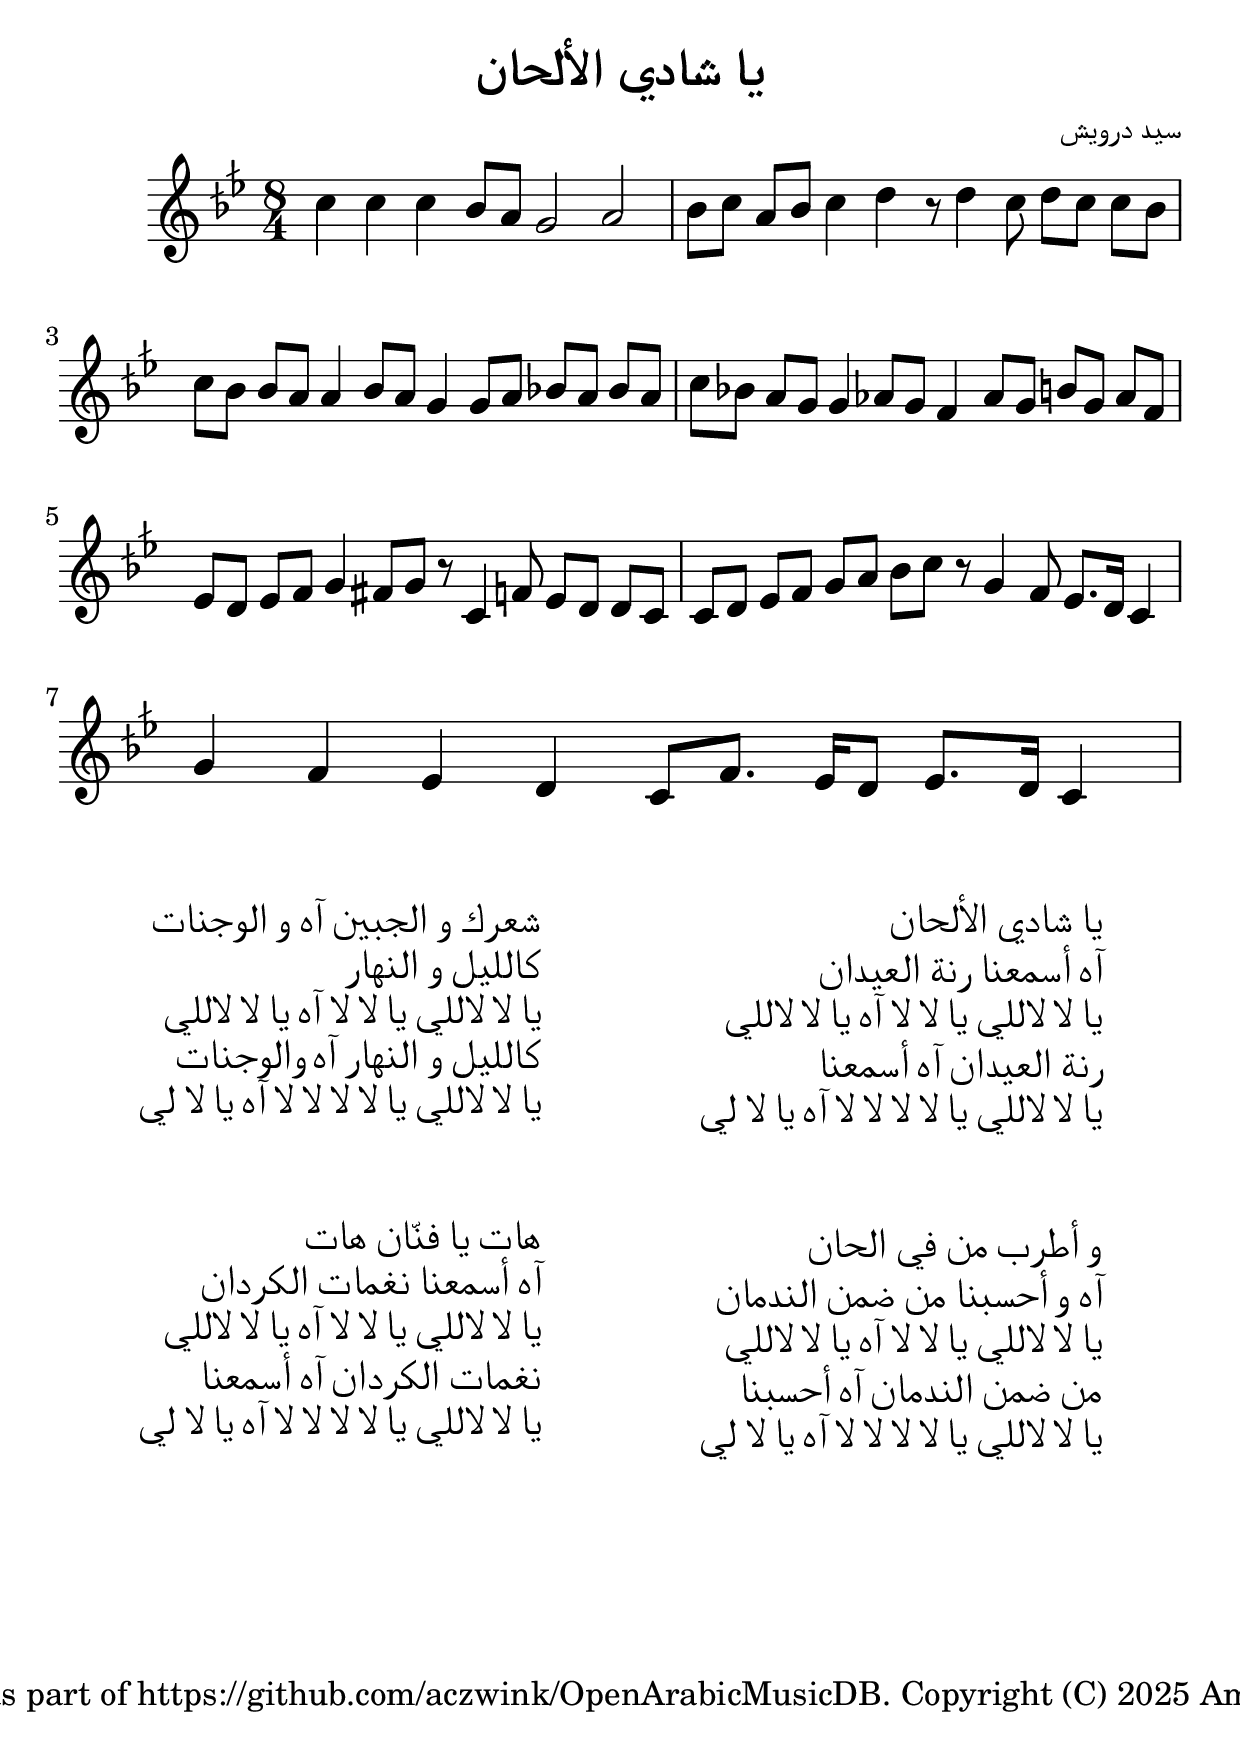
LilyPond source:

%  OpenArabicMusicDB
%  Copyright (C) 2025 Amir Czwink (amir130@hotmail.de)
  
%  This program is free software: you can redistribute it and/or modify
%  it under the terms of the GNU Affero General Public License as published by
%  the Free Software Foundation, either version 3 of the License, or
%  (at your option) any later version.
  
%  This program is distributed in the hope that it will be useful,
%  but WITHOUT ANY WARRANTY; without even the implied warranty of
%  MERCHANTABILITY or FITNESS FOR A PARTICULAR PURPOSE.  See the
%  GNU Affero General Public License for more details.
 
%  You should have received a copy of the GNU Affero General Public License
%  along with this program.  If not, see <http://www.gnu.org/licenses/>.
\version "2.20.0"
\include "arabic.ly"

#(set-global-staff-size 29)

\header
{
	title = "يا شادي الألحان"
	composer = "سيد درويش"
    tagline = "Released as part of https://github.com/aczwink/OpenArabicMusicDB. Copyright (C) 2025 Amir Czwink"
}

\relative do'
{
	\key do \rast
	\set Staff.extraNatural = ##f
	\time 8/4
	
	do' do do sisb8 la sol2 la |
	sisb8 do la sisb do4 re r8 re4 do8 re do do sisb |
	do sisb sisb la la4 sisb8 la sol4 sol8 la sib la sib la |
	do sib la sol sol4 lab8 sol fa4 lab8 sol si sol lab fa |
	misb re misb fa sol4 fad8 sol r do,4 fa8 misb re re do |
	do re misb fa sol la sisb do r sol4 fa8 misb8. re16 do4 |
	sol'4 fa misb re do8 fa8. misb16 re8 misb8. re16 do4 |
}


\markup
{
	\override #'(text-direction . -1)
	\huge
	\fill-line
	{
		\hspace #1
		\column
		{
			\right-align
			\line { يا شادي الألحان  }
			\right-align
			\line { آه أسمعنا رنة العيدان  }
			\right-align
			\line { يا لا لاللي يا لا لا آه يا لا لاللي  }
			\right-align
			\line { رنة العيدان  آه أسمعنا }
			\right-align
			\line { يا لا لاللي  يا لا لا لا لا آه يا لا لي }
			
			\line { \null }
			\line { \null }
			
			\right-align
			\line { و أطرب من في الحان  }
			\right-align
			\line { آه و أحسبنا من ضمن الندمان  }
			\right-align
			\line { يا لا لاللي يا لا لا آه يا لا لاللي  }
			\right-align
			\line { من ضمن الندمان  آه أحسبنا}
			\right-align
			\line { يا لا لاللي  يا لا لا لا لا آه يا لا لي }
		}
		\hspace #2
		\column
		{
		        \right-align
			\line { شعرك و الجبين آه و الوجنات  }
			\right-align
			\line { كالليل و النهار  }
			\right-align
			\line { يا لا لاللي يا لا لا آه يا لا لاللي  }
			\right-align
			\line { كالليل و النهار   آه والوجنات}
			\right-align
			\line { يا لا لاللي  يا لا لا لا لا آه يا لا لي }
			
			\line { \null }
			\line { \null }
			
			\right-align
			\line { هات يا فنّان هات }
			\right-align
			\line { آه أسمعنا  نغمات الكردان }
			\right-align
			\line { يا لا لاللي يا لا لا آه يا لا لاللي  }
			\right-align
			\line { نغمات الكردان  آه أسمعنا }
			\right-align
			\line { يا لا لاللي  يا لا لا لا لا آه يا لا لي }
		}
		\hspace #1
	}
}